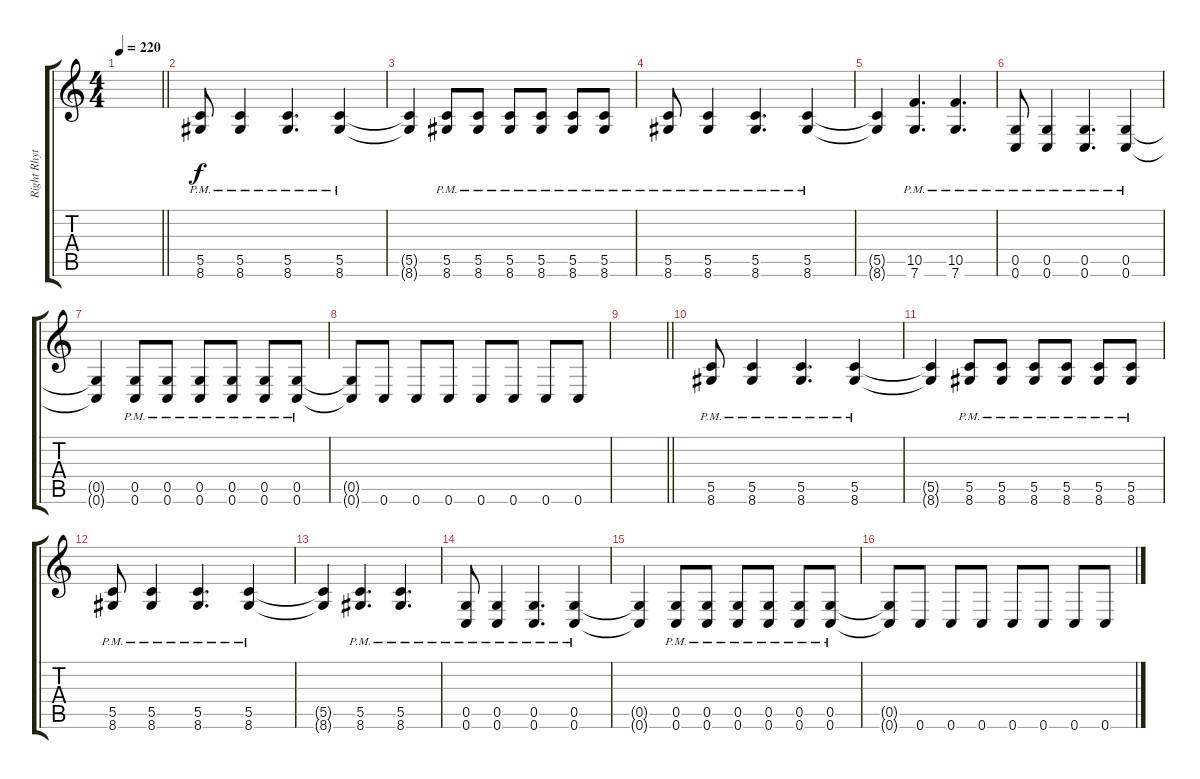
\track ("Right Rhythm" "Right Rhyt") {instrument distortionguitar}
\staff {score tabs}
\tuning (D4 A3 F3 C3 G2 C2) {hide}
\ts (4 4)
\tempo 220
\clef g2
\barLineRight lightlight
\ks c
|
(5.5{pm} 8.6{pm}).8 (5.5{pm} 8.6{pm}).4 (5.5{pm} 8.6{pm}).4{d} (5.5{pm} 8.6{pm}).4 |
(5.5{t} 8.6{t}).4 (5.5{pm} 8.6{pm}).8 (5.5{pm} 8.6{pm}).8 (5.5{pm} 8.6{pm}).8 (5.5{pm} 8.6{pm}).8 (5.5{pm} 8.6{pm}).8 (5.5{pm} 8.6{pm}).8 |
(5.5{pm} 8.6{pm}).8 (5.5{pm} 8.6{pm}).4 (5.5{pm} 8.6{pm}).4{d} (5.5{pm} 8.6{pm}).4 |
(5.5{t} 8.6{t}).4 (10.5{pm} 7.6{pm}).4{d} (10.5{pm} 7.6{pm}).4{d} |
(0.5{pm} 0.6{pm}).8 (0.5{pm} 0.6{pm}).4 (0.5{pm} 0.6{pm}).4{d} (0.5{pm} 0.6{pm}).4 |
(0.5{t} 0.6{t}).4 (0.5{pm} 0.6{pm}).8 (0.5{pm} 0.6{pm}).8 (0.5{pm} 0.6{pm}).8 (0.5{pm} 0.6{pm}).8 (0.5{pm} 0.6{pm}).8 (0.5{pm} 0.6{pm}).8 |
(0.5{t} 0.6{t}).8 0.6.8 0.6.8 0.6.8 0.6.8 0.6.8 0.6.8 0.6.8 |
\barLineRight lightlight
|
\section ("" "")
(5.5{pm} 8.6{pm}).8 (5.5{pm} 8.6{pm}).4 (5.5{pm} 8.6{pm}).4{d} (5.5{pm} 8.6{pm}).4 |
(5.5{t} 8.6{t}).4 (5.5{pm} 8.6{pm}).8 (5.5{pm} 8.6{pm}).8 (5.5{pm} 8.6{pm}).8 (5.5{pm} 8.6{pm}).8 (5.5{pm} 8.6{pm}).8 (5.5{pm} 8.6{pm}).8 |
(5.5{pm} 8.6{pm}).8 (5.5{pm} 8.6{pm}).4 (5.5{pm} 8.6{pm}).4{d} (5.5{pm} 8.6{pm}).4 |
(5.5{t} 8.6{t}).4 (5.5{pm} 8.6{pm}).4{d} (5.5{pm} 8.6{pm}).4{d} |
(0.5{pm} 0.6{pm}).8 (0.5{pm} 0.6{pm}).4 (0.5{pm} 0.6{pm}).4{d} (0.5{pm} 0.6{pm}).4 |
(0.5{t} 0.6{t}).4 (0.5{pm} 0.6{pm}).8 (0.5{pm} 0.6{pm}).8 (0.5{pm} 0.6{pm}).8 (0.5{pm} 0.6{pm}).8 (0.5{pm} 0.6{pm}).8 (0.5{pm} 0.6{pm}).8 |
(0.5{t} 0.6{t}).8 0.6.8 0.6.8 0.6.8 0.6.8 0.6.8 0.6.8 0.6.8
